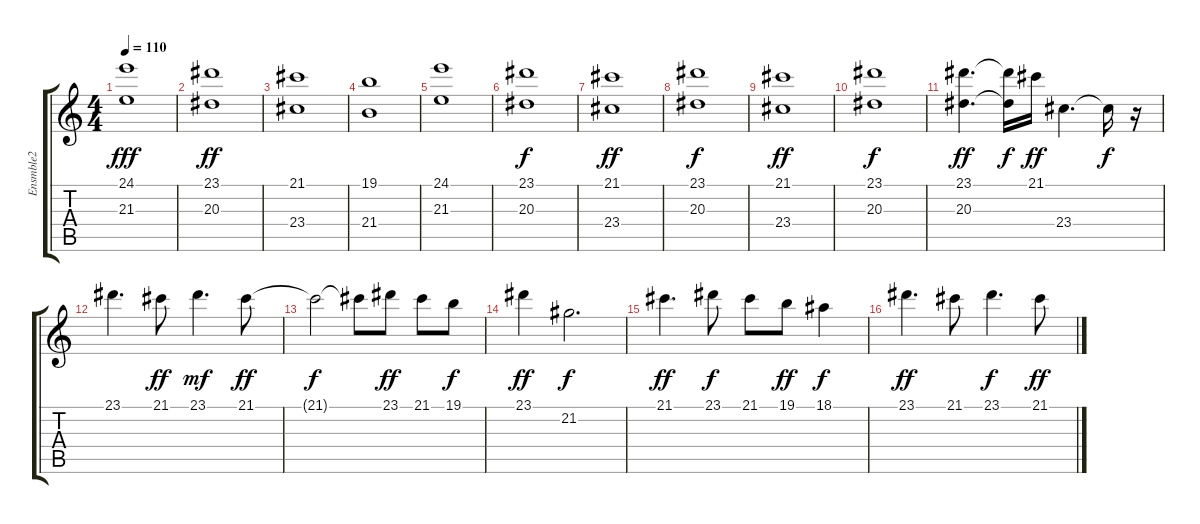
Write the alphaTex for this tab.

\track ("Ensmble2" "Ensmble2") {instrument stringensemble2}
\staff {score tabs}
\tuning (E4 B3 G3 D3 A2 E2) {hide}
\ts (4 4)
\tempo 110
\clef g2
\ks c
(24.1 21.3).1{dy fff} |
(23.1 20.3).1{dy ff} |
(21.1 23.4).1 |
(19.1 21.4).1 |
(24.1 21.3).1 |
(23.1 20.3).1{dy f} |
(21.1 23.4).1{dy ff} |
(23.1 20.3).1{dy f} |
(21.1 23.4).1{dy ff} |
(23.1 20.3).1{dy f} |
(23.1 20.3).4{d dy ff} (23.1{t} 20.3{t}).16{dy f} 21.1.16{dy ff} 23.4.4{d} 23.4{t}.16{dy f} r.16 |
23.1.4{d} 21.1.8{dy ff} 23.1.4{d dy mf} 21.1.8{dy ff} |
21.1{t}.2{dy f} 21.1{t}.8 23.1.8{dy ff} 21.1.8 19.1.8{dy f} |
23.1.4{dy ff} 21.2.2{d dy f} |
21.1.4{d dy ff} 23.1.8{dy f} 21.1.8 19.1.8{dy ff} 18.1.4{dy f} |
23.1.4{d dy ff} 21.1.8 23.1.4{d dy f} 21.1.8{dy ff}
